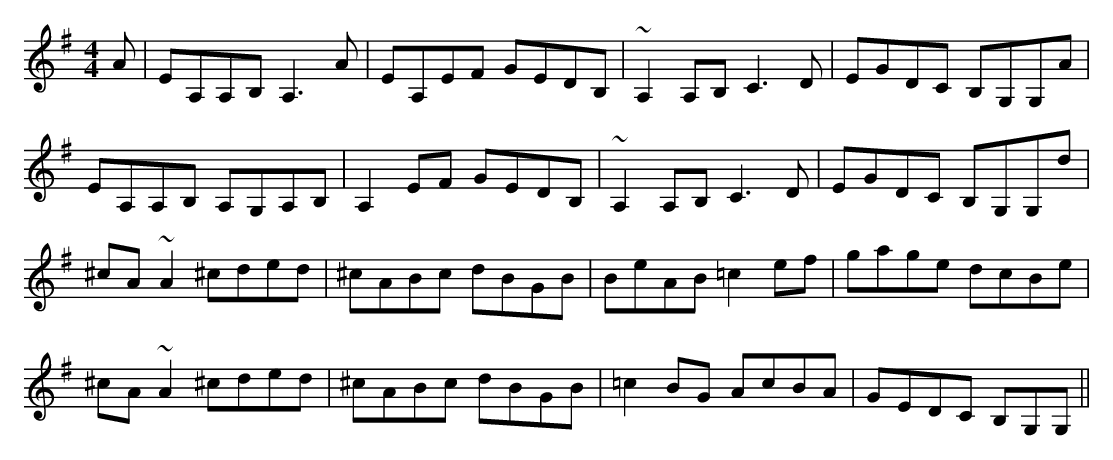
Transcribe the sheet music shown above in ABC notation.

X:1
M:4/4
K:Ador
A|EA,A,B, A,2>A2|EA,EF GEDB,|~A,2 A,B,C2>D2|EGDC B,G,G,A|
EA,A,B, A,G,A,B,|A,2 EF GEDB,|~A,2 A,B,C2>D2|EGDC B,G,G,d|
^cA ~A2 ^cded|^cABc dBGB|BeAB =c2 ef|gage dcBe|
^cA ~A2 ^cded|^cABc dBGB|=c2 BG AcBA|GEDC B,G,G,||
